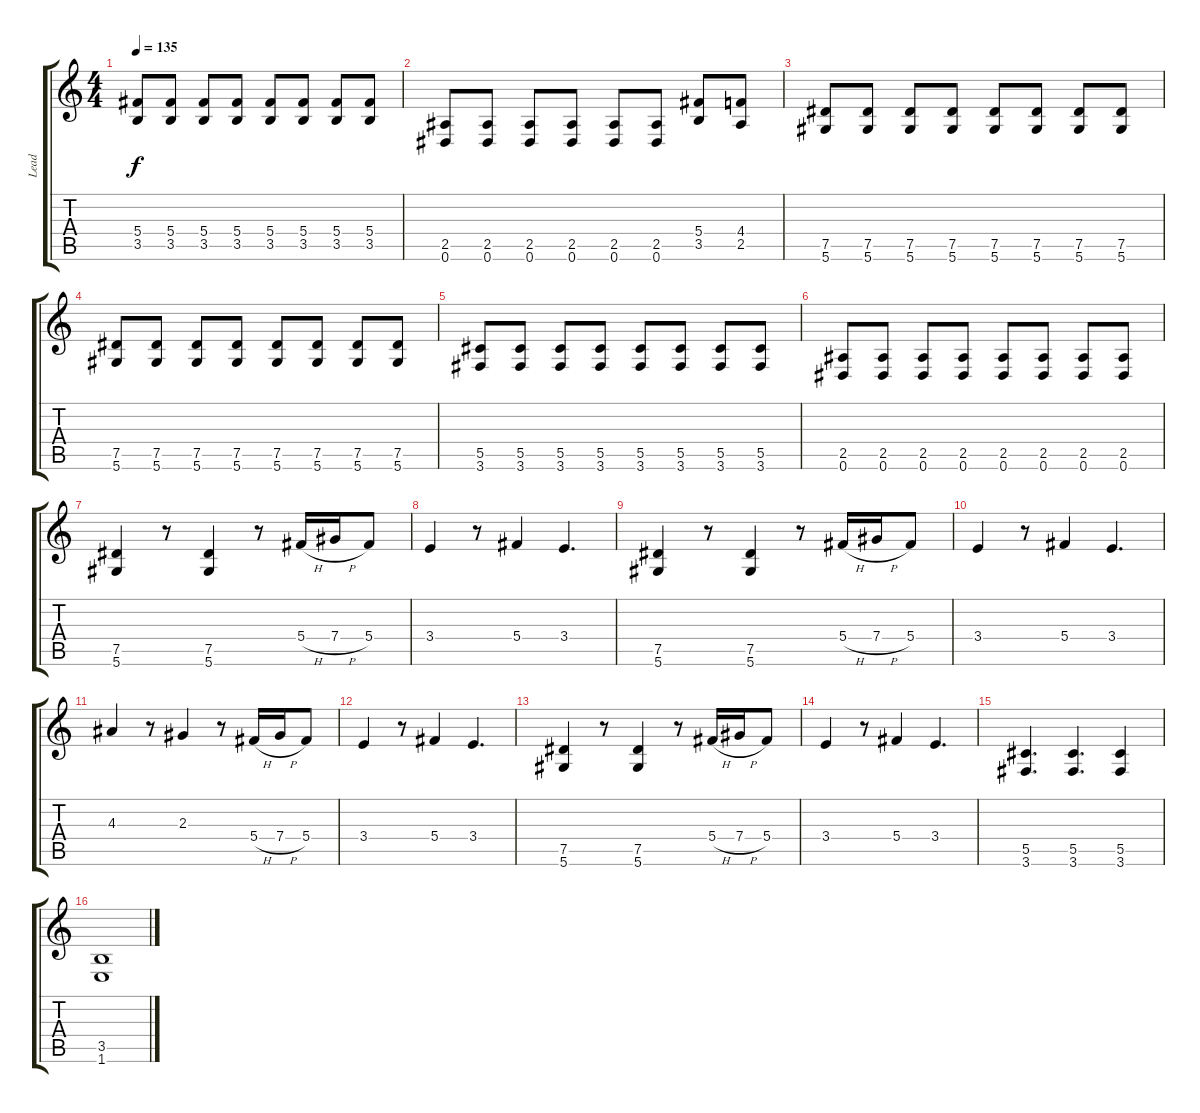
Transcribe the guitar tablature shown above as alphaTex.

\track ("Lead" "Lead") {instrument distortionguitar}
\staff {score tabs}
\tuning (Eb4 Bb3 Gb3 Db3 Ab2 Eb2) {hide}
\ts (4 4)
\tempo 135
\clef g2
\ks c
(5.4 3.5).8{dy f} (5.4 3.5).8 (5.4 3.5).8 (5.4 3.5).8 (5.4 3.5).8 (5.4 3.5).8 (5.4 3.5).8 (5.4 3.5).8 |
(2.5 0.6).8 (2.5 0.6).8 (2.5 0.6).8 (2.5 0.6).8 (2.5 0.6).8 (2.5 0.6).8 (5.4 3.5).8 (4.4 2.5).8 |
(7.5 5.6).8 (7.5 5.6).8 (7.5 5.6).8 (7.5 5.6).8 (7.5 5.6).8 (7.5 5.6).8 (7.5 5.6).8 (7.5 5.6).8 |
(7.5 5.6).8 (7.5 5.6).8 (7.5 5.6).8 (7.5 5.6).8 (7.5 5.6).8 (7.5 5.6).8 (7.5 5.6).8 (7.5 5.6).8 |
(5.5 3.6).8 (5.5 3.6).8 (5.5 3.6).8 (5.5 3.6).8 (5.5 3.6).8 (5.5 3.6).8 (5.5 3.6).8 (5.5 3.6).8 |
(2.5 0.6).8 (2.5 0.6).8 (2.5 0.6).8 (2.5 0.6).8 (2.5 0.6).8 (2.5 0.6).8 (2.5 0.6).8 (2.5 0.6).8 |
(7.5 5.6).4 r.8 (7.5 5.6).4 r.8 5.4{h}.16 7.4{h}.16 5.4.8 |
3.4.4 r.8 5.4.4 3.4.4{d} |
(7.5 5.6).4 r.8 (7.5 5.6).4 r.8 5.4{h}.16 7.4{h}.16 5.4.8 |
3.4.4 r.8 5.4.4 3.4.4{d} |
4.3.4 r.8 2.3.4 r.8 5.4{h}.16 7.4{h}.16 5.4.8 |
3.4.4 r.8 5.4.4 3.4.4{d} |
(7.5 5.6).4 r.8 (7.5 5.6).4 r.8 5.4{h}.16 7.4{h}.16 5.4.8 |
3.4.4 r.8 5.4.4 3.4.4{d} |
(5.5 3.6).4{d} (5.5 3.6).4{d} (5.5 3.6).4 |
(3.5 1.6).1
